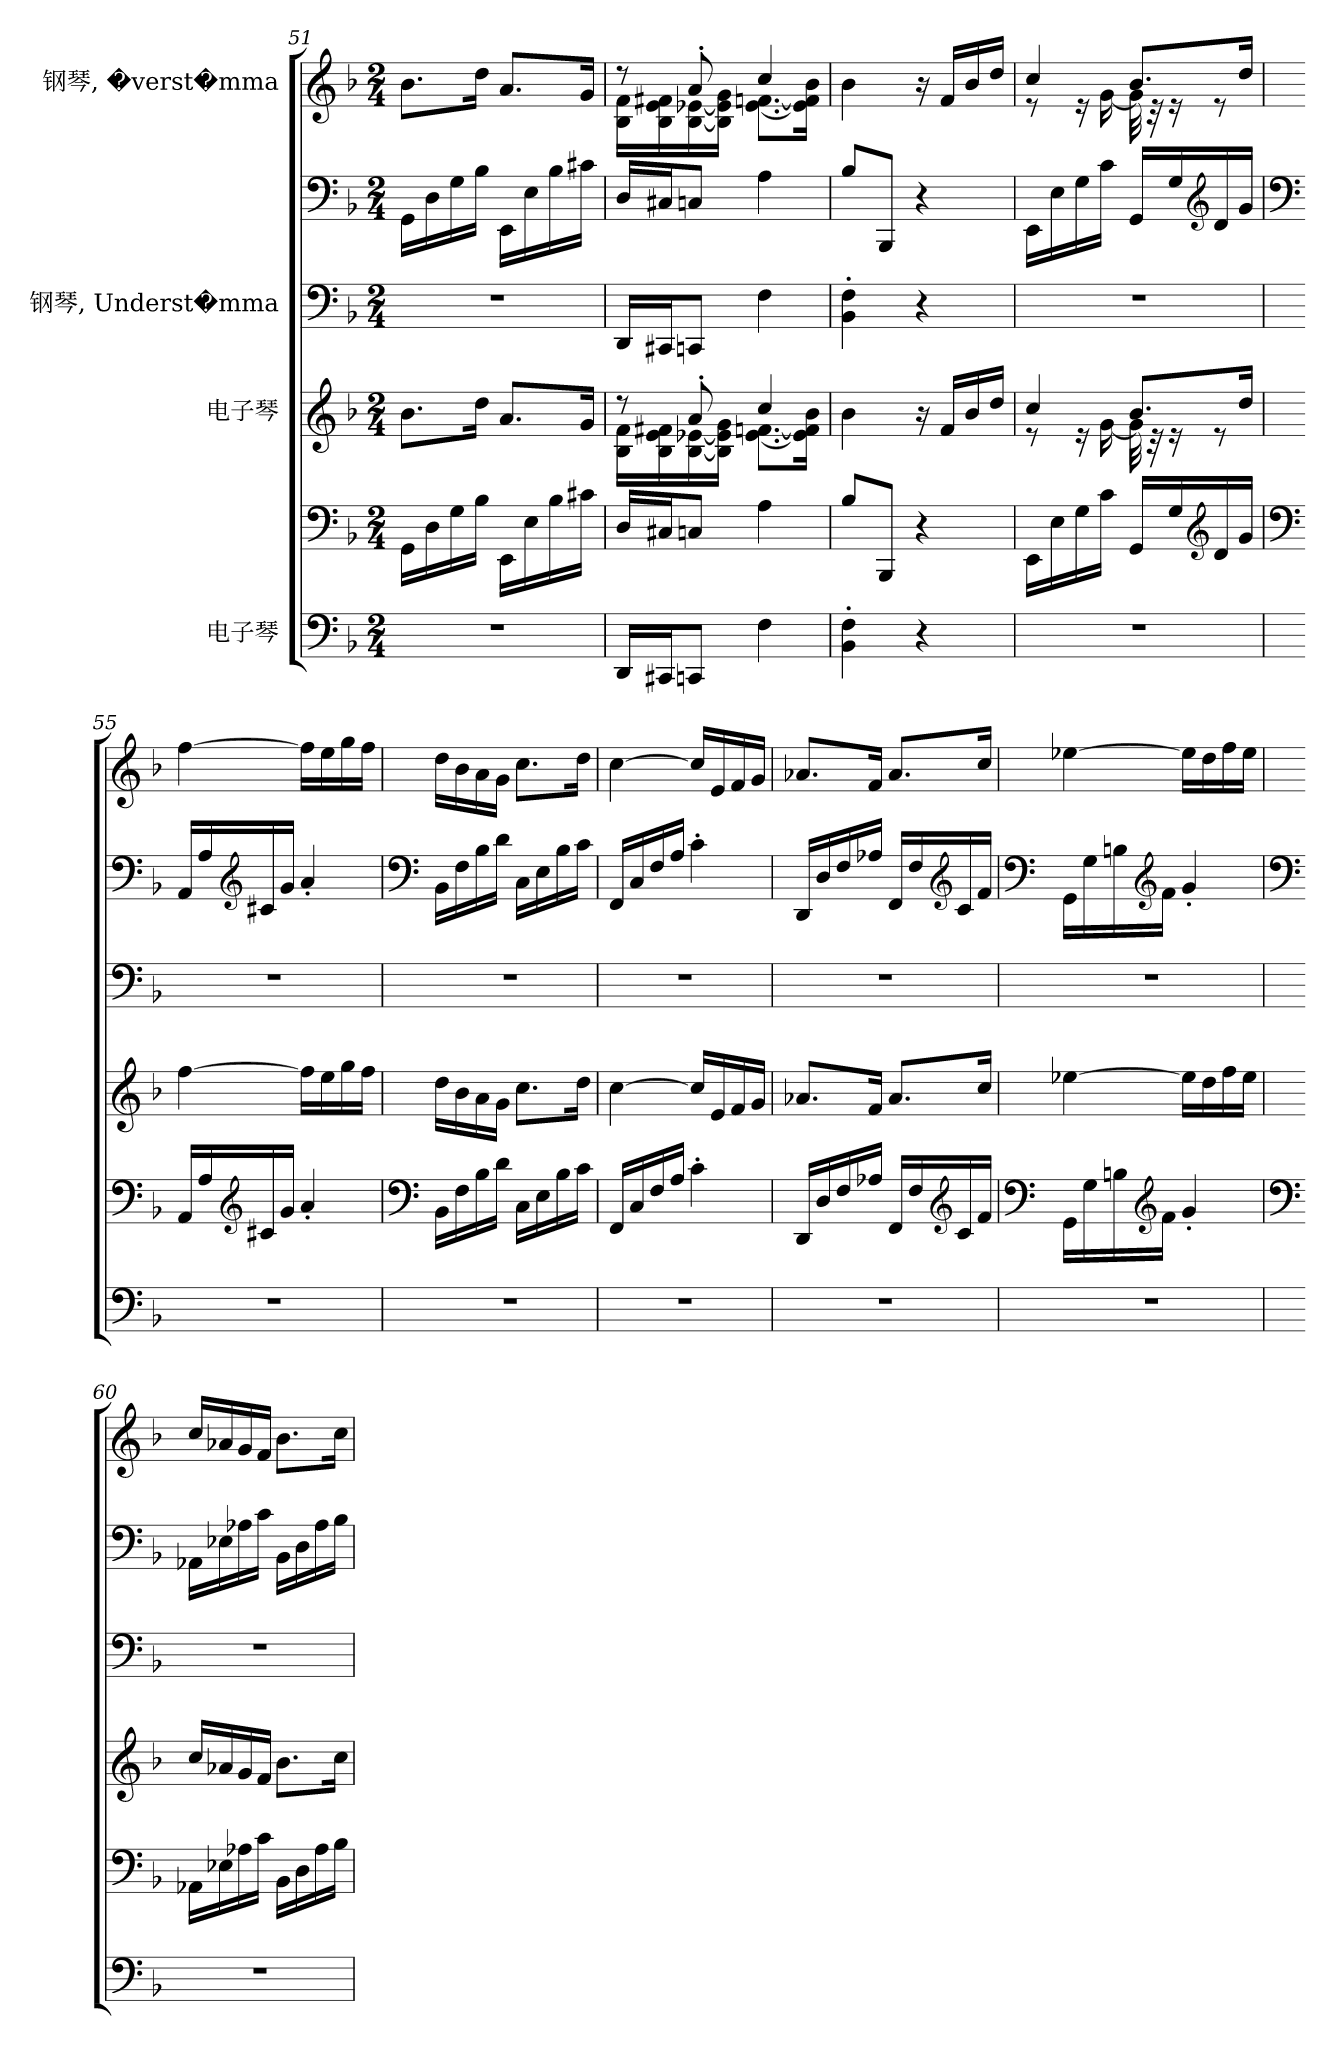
**kern	**kern	**kern	**kern	**kern	**kern
*part4	*part4	*part3	*part2	*part2	*part1
*staff6	*staff5	*staff4	*staff3	*staff2	*staff1
*I"电子琴	*	*I"电子琴	*I"钢琴, Underst�mma	*	*I"钢琴, �verst�mma
*clefF4	*clefF4	*clefG2	*clefF4	*clefF4	*clefG2
*k[b-]	*k[b-]	*k[b-]	*k[b-]	*k[b-]	*k[b-]
*M2/4	*M2/4	*M2/4	*M2/4	*M2/4	*M2/4
=51	=51	=51	=51	=51	=51
2r	16GG\LL	8.b-\L	2r	16GG\LL	8.b-\L
.	16D\	.	.	16D\	.
.	16G\	.	.	16G\	.
.	16B-\JJ	16dd\Jk	.	16B-\JJ	16dd\Jk
.	16EE\LL	8.a/L	.	16EE\LL	8.a/L
.	16E\	.	.	16E\	.
.	16B-\	.	.	16B-\	.
.	16c#X\JJ	16g/Jk	.	16c#X\JJ	16g/Jk
!!LO:LB:g=z
=52	=52	=52	=52	=52	=52
*	*	*	*	*	*MM65
*	*	*^	*	*	*^
16DD/LL	16D/LL	8r	16B-\ 16f\LL	16DD/LL	16D/LL	8r	16B-\ 16f\LL
16CC#X/J	16C#X/J	.	16B-\ 16e\ 16f#X\	16CC#X/J	16C#X/J	.	16B-\ 16e\ 16f#X\
8CCn/J	8Cn/J	8a'/	[16B-\ [16e-X\	8CCn/J	8Cn/J	8a'/	[16B-\ [16e-X\
.	.	.	16B-\] 16e-\] 16g\JJ	.	.	.	16B-\] 16e-\] 16g\JJ
4F\	4A\	4cc/	[8.e-\ [8.fn\L	4F\	4A\	4cc/	[8.e-\ [8.fn\L
.	.	.	16e-\] 16f\] 16b-\Jk	.	.	.	16e-\] 16f\] 16b-\Jk
*	*	*v	*v	*	*	*v	*v
=53	=53	=53	=53	=53	=53
*	*	*	*	*	*MM80
4BB-\' 4F\'	8B-/L	4b-\	4BB-\' 4F\'	8B-/L	4b-\
.	8BBB-/J	.	.	8BBB-/J	.
4r	4r	16r	4r	4r	16r
.	.	16f/LL	.	.	16f/LL
.	.	16b-/	.	.	16b-/
.	.	16dd/JJ	.	.	16dd/JJ
=54	=54	=54	=54	=54	=54
*	*	*^	*	*	*^
2r	16EE\LL	4cc/	8r	2r	16EE\LL	4cc/	8r
.	16E\	.	.	.	16E\	.	.
.	16G\	.	16r	.	16G\	.	16r
.	16c\JJ	.	[16g\	.	16c\JJ	.	[16g\
.	16GG/LL	8.b-/L	32g\]	.	16GG/LL	8.b-/L	32g\]
.	.	.	32r	.	.	.	32r
.	16G/	.	16r	.	16G/	.	16r
*	*clefG2	*	*	*	*clefG2	*	*
.	16d/	.	8r	.	16d/	.	8r
.	16g/JJ	16dd/Jk	.	.	16g/JJ	16dd/Jk	.
*	*	*v	*v	*	*	*v	*v
!!LO:PB:g=z
=55	=55	=55	=55	=55	=55
*	*clefF4	*	*	*clefF4	*
2r	16AA/LL	[4ff\	2r	16AA/LL	[4ff\
.	16A/	.	.	16A/	.
*	*clefG2	*	*	*clefG2	*
.	16c#X/	.	.	16c#X/	.
.	16g/JJ	.	.	16g/JJ	.
.	4a'/	16ff\LL]	.	4a'/	16ff\LL]
.	.	16ee\	.	.	16ee\
.	.	16gg\	.	.	16gg\
.	.	16ff\JJ	.	.	16ff\JJ
=56	=56	=56	=56	=56	=56
*	*clefF4	*	*	*clefF4	*
2r	16BB-\LL	16dd\LL	2r	16BB-\LL	16dd\LL
.	16F\	16b-\	.	16F\	16b-\
.	16B-\	16a\	.	16B-\	16a\
.	16d\JJ	16g\JJ	.	16d\JJ	16g\JJ
.	16C\LL	8.cc\L	.	16C\LL	8.cc\L
.	16E\	.	.	16E\	.
.	16B-\	.	.	16B-\	.
.	16c\JJ	16dd\Jk	.	16c\JJ	16dd\Jk
=57	=57	=57	=57	=57	=57
2r	16FF/LL	[4cc\	2r	16FF/LL	[4cc\
.	16C/	.	.	16C/	.
.	16F/	.	.	16F/	.
.	16A/JJ	.	.	16A/JJ	.
.	4c'\	16cc/LL]	.	4c'\	16cc/LL]
.	.	16e/	.	.	16e/
.	.	16f/	.	.	16f/
.	.	16g/JJ	.	.	16g/JJ
=58	=58	=58	=58	=58	=58
2r	16DD/LL	8.a-X/L	2r	16DD/LL	8.a-X/L
.	16D/	.	.	16D/	.
.	16F/	.	.	16F/	.
.	16A-X/JJ	16f/Jk	.	16A-X/JJ	16f/Jk
.	16FF/LL	8.a-/L	.	16FF/LL	8.a-/L
.	16F/	.	.	16F/	.
*	*clefG2	*	*	*clefG2	*
.	16c/	.	.	16c/	.
.	16f/JJ	16cc/Jk	.	16f/JJ	16cc/Jk
!!LO:LB:g=z
=59	=59	=59	=59	=59	=59
*	*clefF4	*	*	*clefF4	*
2r	16GG\LL	[4ee-X\	2r	16GG\LL	[4ee-X\
.	16G\	.	.	16G\	.
.	16Bn\	.	.	16Bn\	.
*	*clefG2	*	*	*clefG2	*
.	16f\JJ	.	.	16f\JJ	.
.	4g'/	16ee-\LL]	.	4g'/	16ee-\LL]
.	.	16dd\	.	.	16dd\
.	.	16ff\	.	.	16ff\
.	.	16ee-\JJ	.	.	16ee-\JJ
=60	=60	=60	=60	=60	=60
*	*clefF4	*	*	*clefF4	*
2r	16AA-X\LL	16cc/LL	2r	16AA-X\LL	16cc/LL
.	16E-X\	16a-X/	.	16E-X\	16a-X/
.	16A-X\	16g/	.	16A-X\	16g/
.	16c\JJ	16f/JJ	.	16c\JJ	16f/JJ
.	16BB-\LL	8.b-\L	.	16BB-\LL	8.b-\L
.	16D\	.	.	16D\	.
.	16A-\	.	.	16A-\	.
.	16B-\JJ	16cc\Jk	.	16B-\JJ	16cc\Jk
=	=	=	=	=	=
*-	*-	*-	*-	*-	*-
